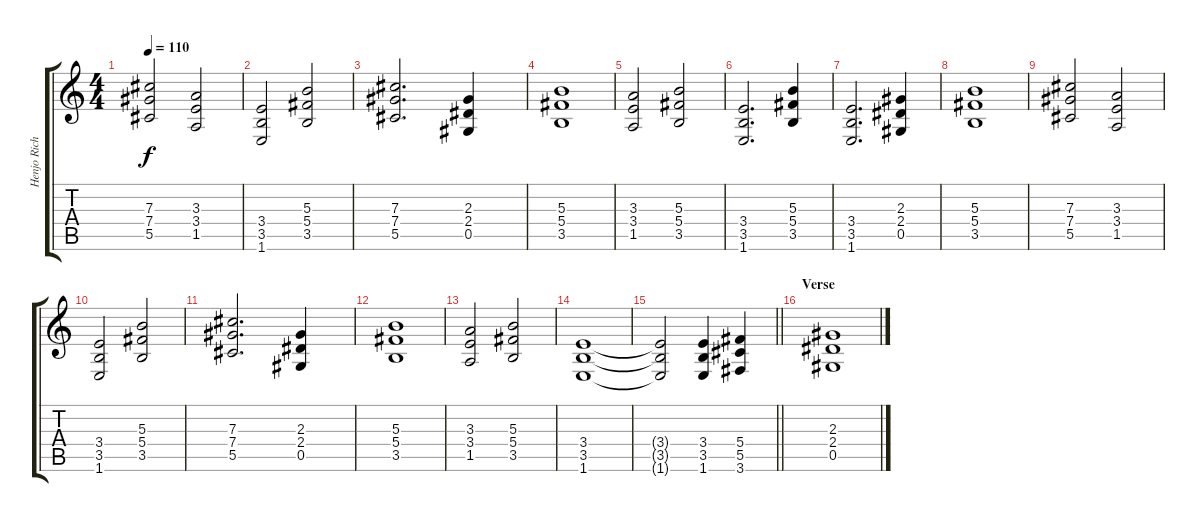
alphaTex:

\track ("Henjo Richter (Guitar)" "Henjo Rich") {instrument distortionguitar}
\staff {score tabs}
\tuning (Eb4 Bb3 Gb3 Db3 Ab2 Eb2) {hide}
\ts (4 4)
\tempo 110
\clef g2
\ks c
(7.3 7.4 5.5).2{dy f} (3.3 3.4 1.5).2 |
(3.4 3.5 1.6).2 (5.3 5.4 3.5).2 |
(7.3 7.4 5.5).2{d} (2.3 2.4 0.5).4 |
(5.3 5.4 3.5).1 |
(3.3 3.4 1.5).2 (5.3 5.4 3.5).2 |
(3.4 3.5 1.6).2{d} (5.3 5.4 3.5).4 |
(3.4 3.5 1.6).2{d} (2.3 2.4 0.5).4 |
(5.3 5.4 3.5).1 |
(7.3 7.4 5.5).2 (3.3 3.4 1.5).2 |
(3.4 3.5 1.6).2 (5.3 5.4 3.5).2 |
(7.3 7.4 5.5).2{d} (2.3 2.4 0.5).4 |
(5.3 5.4 3.5).1 |
(3.3 3.4 1.5).2 (5.3 5.4 3.5).2 |
(3.4 3.5 1.6).1 |
\barLineRight lightlight
(3.4{t} 3.5{t} 1.6{t}).2 (3.4 3.5 1.6).4 (5.4 5.5 3.6).4 |
\section ("" "Verse")
(2.3 2.4 0.5).1
